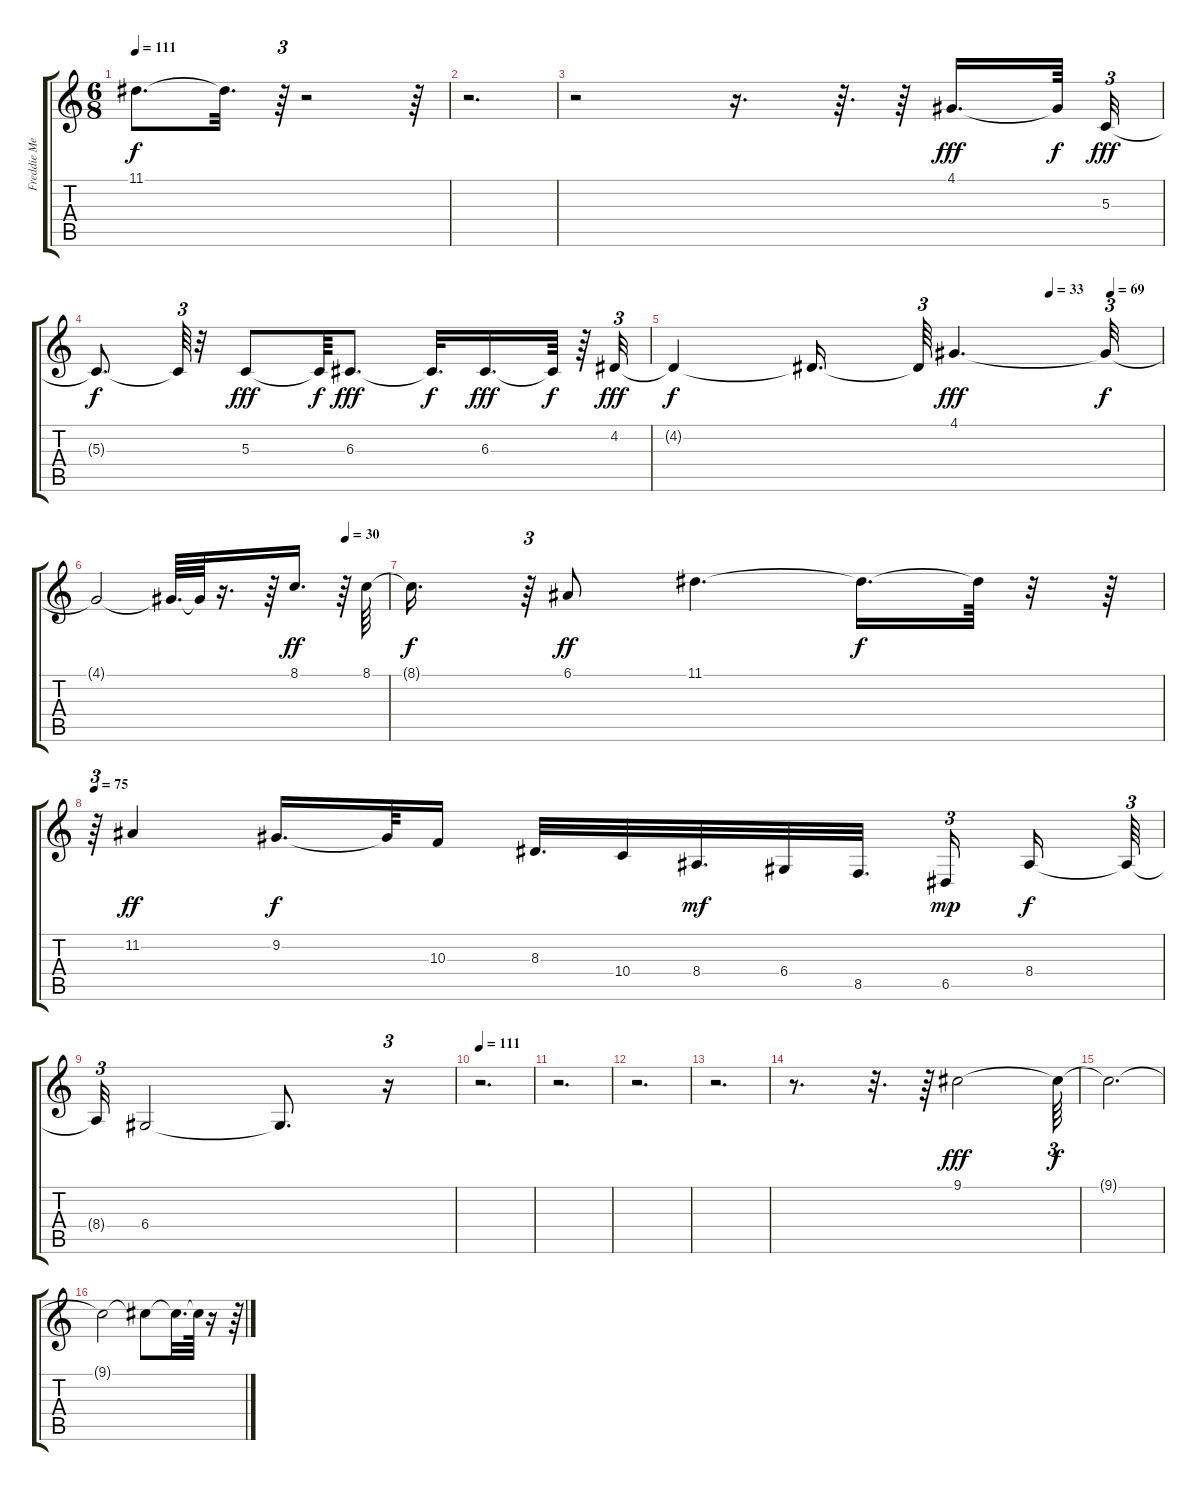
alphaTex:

\track ("Freddie Mercury Voice" "Freddie Me") {mute instrument altosax}
\staff {score tabs}
\tuning (E4 B3 G3 D3 A2 E2) {hide}
\ts (6 8)
\tempo 111
\clef g2
\ks c
11.1{t}.8{d dy f} 11.1{t}.32{d} r.64{tu (3 2)} r.2 r.64 |
r.2{d} |
r.2 r.16{d} r.64{d} r.64 4.1.16{d dy fff} 4.1{t}.64{dy f beam splitsecondary} 5.3.32{tu (3 2) dy fff} |
5.3{t}.8{d dy f} 5.3{t}.64{tu (3 2)} r.32 5.3.8{dy fff} 5.3{t}.64{dy f} 6.3.8{d dy fff} 6.3{t}.32{d dy f} 6.3.16{d dy fff} 6.3{t}.64{dy f} r.64 4.2.32{tu (3 2) dy fff} |
\tempo (33 0.7708333333333334)
\tempo (69 0.8958333333333334)
4.2{t}.4{dy f} 4.2{t}.16{d} 4.2{t}.64{tu (3 2)} 4.1.4{d dy fff} 4.1{t}.32{tu (3 2) dy f} |
\tempo (30 0.8541666666666666)
4.1{t}.2 4.1{t}.64{d} 4.1{t}.64 r.16{d} r.64 8.1.16{d dy ff} r.64 8.1.64 |
8.1{t}.16{d dy f} r.64{tu (3 2)} 6.1.8{dy ff} 11.1.4{d} 11.1{t}.16{d dy f} 11.1{t}.64 r.32 r.64 |
\tempo 75
r.64{tu (3 2)} 11.2.4{dy ff} 9.2.16{d dy f} 9.2{t}.64 10.3.16 8.3.32{d} 10.4.32 8.4.32{d dy mf} 6.4.32 8.5.32{d beam splitsecondary} 6.5.16{tu (3 2) dy mp beam splitsecondary} 8.4.16{dy f} 8.4{t}.64{tu (3 2)} |
8.4{t}.32{tu (3 2)} 6.4.2 6.4{t}.8{d} r.16{tu (3 2)} |
\tempo 111
r.2{d} |
r.2{d} |
r.2{d} |
r.2{d} |
r.8{d} r.32{d} r.64 9.1.2{dy fff} 9.1{t}.64{tu (3 2) dy f} |
9.1{t}.2{d} |
9.1{t}.2 9.1{t}.8 9.1{t}.32{d} 9.1{t}.64 r.16 r.64{tu (3 2)}
